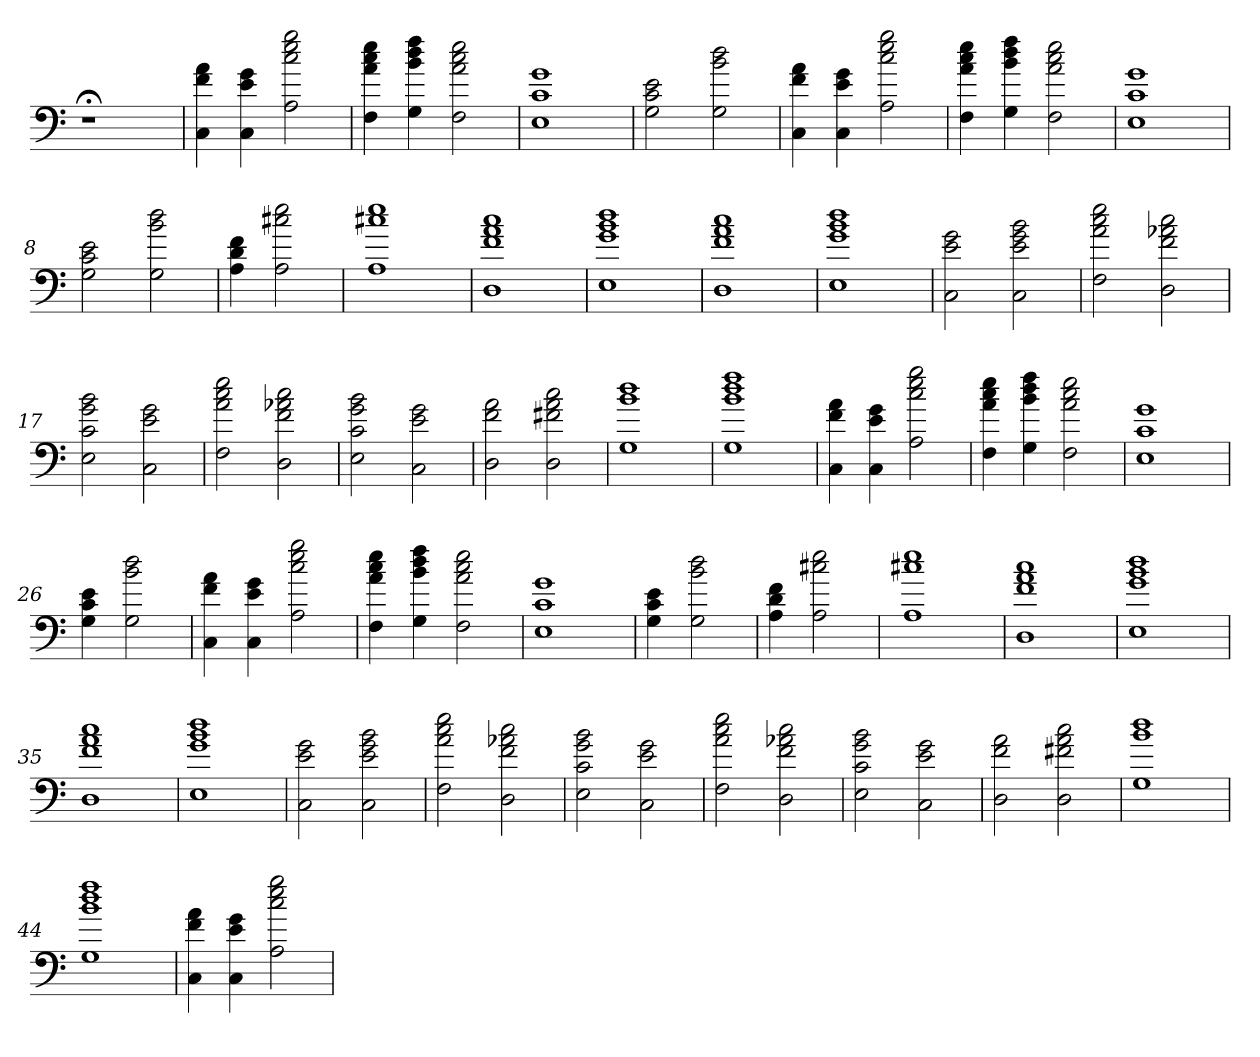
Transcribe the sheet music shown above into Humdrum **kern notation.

**kern
*part1
*staff1
=
1r;<
=1
4C 4f 4a
4C 4e 4g
2A 2cc 2ee 2gg
=2
4F 4a 4cc 4ee
4G 4b 4dd 4ff
2F 2a 2cc 2ee
=3
1E 1c 1g
=4
2G 2c 2e
2G 2b 2dd
=5
4C 4f 4a
4C 4e 4g
2A 2cc 2ee 2gg
=6
4F 4a 4cc 4ee
4G 4b 4dd 4ff
2F 2a 2cc 2ee
=7
1E 1c 1g
=8
2G 2c 2e
2G 2b 2dd
=9
4A 4d 4f
2A 2cc#X 2ee
=10
1A 1cc#X 1ee
=11
1D 1f 1a 1cc
=12
1E 1g 1b 1dd
=13
1D 1f 1a 1cc
=14
1E 1g 1b 1dd
=15
2C 2e 2g
2C 2e 2g 2b
=16
2F 2a 2cc 2ee
2D 2f 2a-X 2cc
=17
2E 2c 2g 2b
2C 2e 2g
=18
2F 2a 2cc 2ee
2D 2f 2a-X 2cc
=19
2E 2c 2g 2b
2C 2e 2g
=20
2D 2f 2a
2D 2f#X 2a 2cc
=21
1G 1b 1dd
=22
1G 1b 1dd 1ff
=23
4C 4f 4a
4C 4e 4g
2A 2cc 2ee 2gg
=24
4F 4a 4cc 4ee
4G 4b 4dd 4ff
2F 2a 2cc 2ee
=25
1E 1c 1g
=26
4G 4c 4e
2G 2b 2dd
=27
4C 4f 4a
4C 4e 4g
2A 2cc 2ee 2gg
=28
4F 4a 4cc 4ee
4G 4b 4dd 4ff
2F 2a 2cc 2ee
=29
1E 1c 1g
=30
4G 4c 4e
2G 2b 2dd
=31
4A 4d 4f
2A 2cc#X 2ee
=32
1A 1cc#X 1ee
=33
1D 1f 1a 1cc
=34
1E 1g 1b 1dd
=35
1D 1f 1a 1cc
=36
1E 1g 1b 1dd
=37
2C 2e 2g
2C 2e 2g 2b
=38
2F 2a 2cc 2ee
2D 2f 2a-X 2cc
=39
2E 2c 2g 2b
2C 2e 2g
=40
2F 2a 2cc 2ee
2D 2f 2a-X 2cc
=41
2E 2c 2g 2b
2C 2e 2g
=42
2D 2f 2a
2D 2f#X 2a 2cc
=43
1G 1b 1dd
=44
1G 1b 1dd 1ff
=45
4C 4f 4a
4C 4e 4g
2A 2cc 2ee 2gg
=
*-
